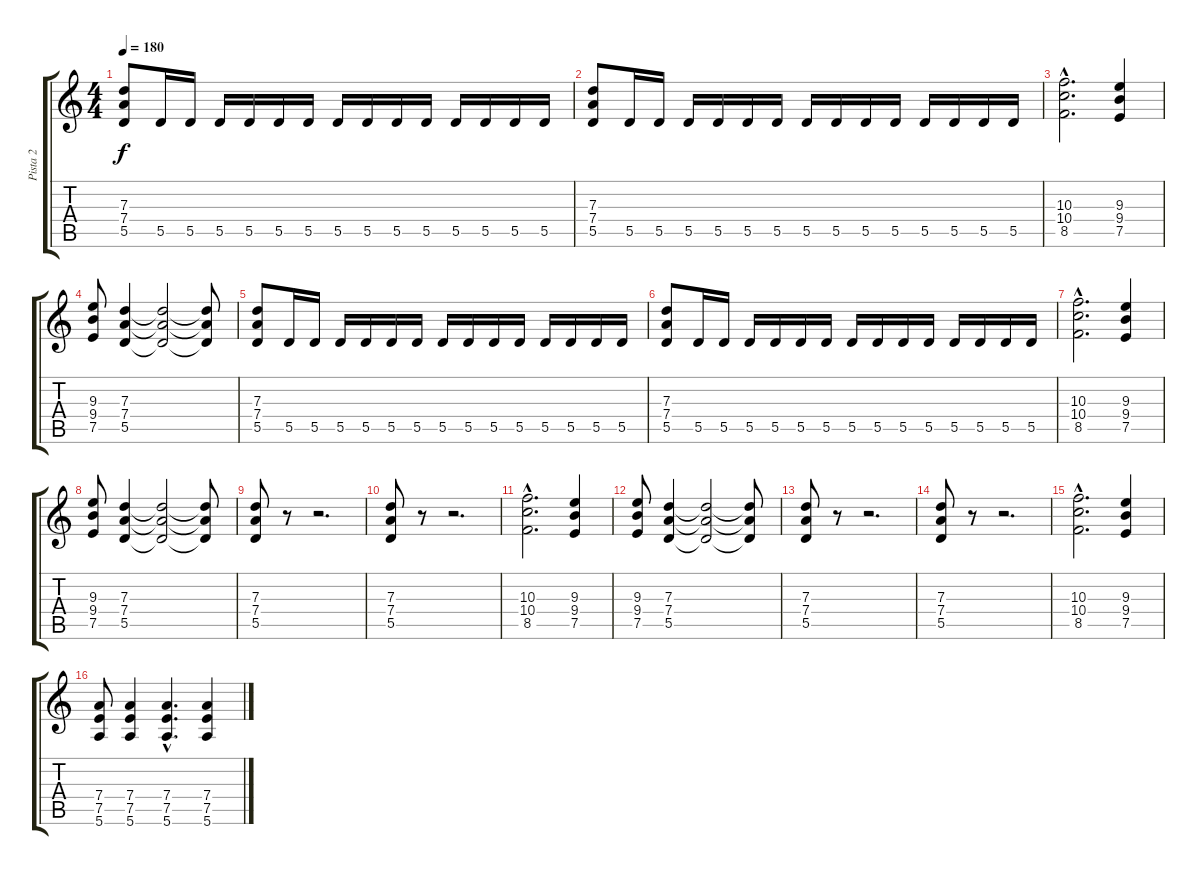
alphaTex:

\track ("Pista 2" "Pista 2") {instrument distortionguitar}
\staff {score tabs}
\tuning (E4 B3 G3 D3 A2 E2) {hide}
\ts (4 4)
\tempo 180
\clef g2
\ks c
(7.3 7.4 5.5).8{dy f} 5.5.16 5.5.16 5.5.16 5.5.16 5.5.16 5.5.16 5.5.16 5.5.16 5.5.16 5.5.16 5.5.16 5.5.16 5.5.16 5.5.16 |
(7.3 7.4 5.5).8 5.5.16 5.5.16 5.5.16 5.5.16 5.5.16 5.5.16 5.5.16 5.5.16 5.5.16 5.5.16 5.5.16 5.5.16 5.5.16 5.5.16 |
(10.3{hac} 10.4{hac} 8.5{hac}).2{d} (9.3 9.4 7.5).4 |
(9.3 9.4 7.5).8 (7.3 7.4 5.5).4 (7.3{t} 7.4{t} 5.5{t}).2 (7.3{t} 7.4{t} 5.5{t}).8 |
(7.3 7.4 5.5).8 5.5.16 5.5.16 5.5.16 5.5.16 5.5.16 5.5.16 5.5.16 5.5.16 5.5.16 5.5.16 5.5.16 5.5.16 5.5.16 5.5.16 |
(7.3 7.4 5.5).8 5.5.16 5.5.16 5.5.16 5.5.16 5.5.16 5.5.16 5.5.16 5.5.16 5.5.16 5.5.16 5.5.16 5.5.16 5.5.16 5.5.16 |
(10.3{hac} 10.4{hac} 8.5{hac}).2{d} (9.3 9.4 7.5).4 |
(9.3 9.4 7.5).8 (7.3 7.4 5.5).4 (7.3{t} 7.4{t} 5.5{t}).2 (7.3{t} 7.4{t} 5.5{t}).8 |
(7.3 7.4 5.5).8 r.8 r.2{d} |
(7.3 7.4 5.5).8 r.8 r.2{d} |
(10.3{hac} 10.4{hac} 8.5{hac}).2{d} (9.3 9.4 7.5).4 |
(9.3 9.4 7.5).8 (7.3 7.4 5.5).4 (7.3{t} 7.4{t} 5.5{t}).2 (7.3{t} 7.4{t} 5.5{t}).8 |
(7.3 7.4 5.5).8 r.8 r.2{d} |
(7.3 7.4 5.5).8 r.8 r.2{d} |
(10.3{hac} 10.4{hac} 8.5{hac}).2{d} (9.3 9.4 7.5).4 |
(7.4 7.5 5.6).8 (7.4 7.5 5.6).4 (7.4{hac} 7.5{hac} 5.6{hac}).4{d} (7.4 7.5 5.6).4
